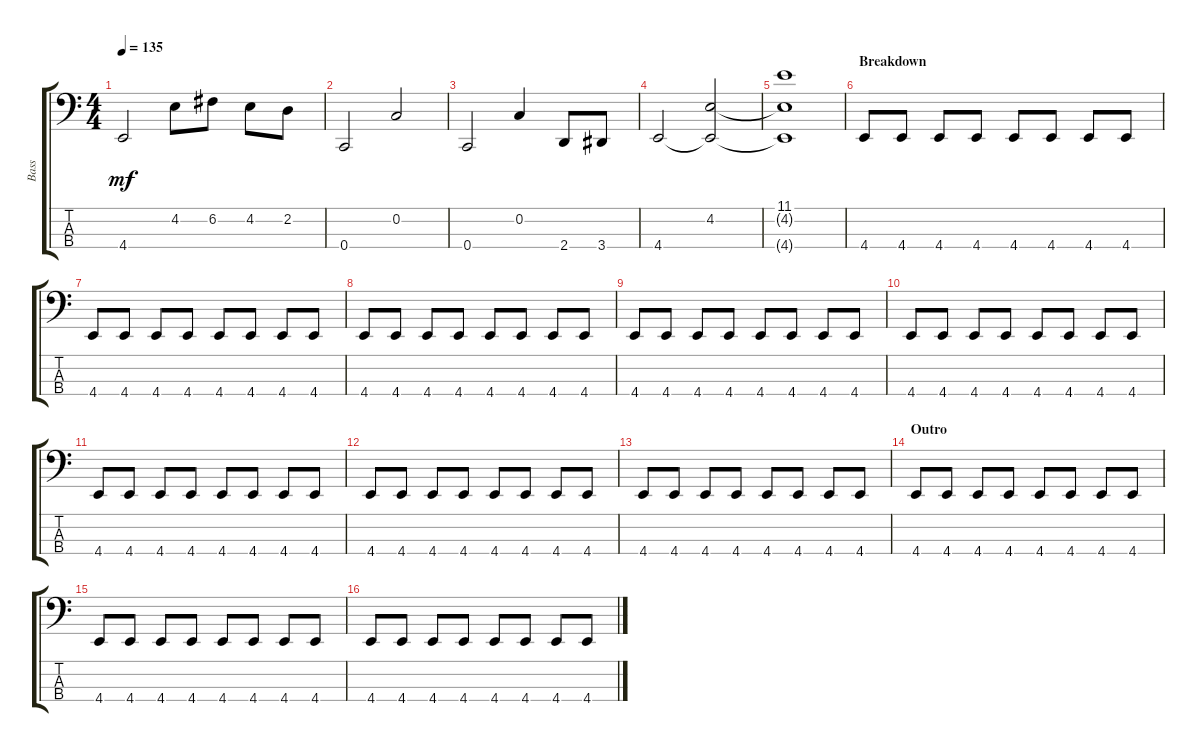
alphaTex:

\track ("Bass" "Bass") {instrument electricbassfinger}
\staff {score tabs}
\tuning (F2 C2 G1 C1) {hide}
\ts (4 4)
\tempo 135
\clef f4
\ks c
4.4.2{dy mf} 4.2.8 6.2.8 4.2.8 2.2.8 |
0.4.2 0.2.2 |
0.4.2 0.2.4 2.4.8 3.4.8 |
4.4.2 (4.2 4.4{t}).2 |
(11.1 4.2{t} 4.4{t}).1 |
\section ("" "Breakdown")
4.4.8 4.4.8 4.4.8 4.4.8 4.4.8 4.4.8 4.4.8 4.4.8 |
4.4.8 4.4.8 4.4.8 4.4.8 4.4.8 4.4.8 4.4.8 4.4.8 |
4.4.8 4.4.8 4.4.8 4.4.8 4.4.8 4.4.8 4.4.8 4.4.8 |
4.4.8 4.4.8 4.4.8 4.4.8 4.4.8 4.4.8 4.4.8 4.4.8 |
4.4.8 4.4.8 4.4.8 4.4.8 4.4.8 4.4.8 4.4.8 4.4.8 |
4.4.8 4.4.8 4.4.8 4.4.8 4.4.8 4.4.8 4.4.8 4.4.8 |
4.4.8 4.4.8 4.4.8 4.4.8 4.4.8 4.4.8 4.4.8 4.4.8 |
4.4.8 4.4.8 4.4.8 4.4.8 4.4.8 4.4.8 4.4.8 4.4.8 |
\section ("" "Outro")
4.4.8 4.4.8 4.4.8 4.4.8 4.4.8 4.4.8 4.4.8 4.4.8 |
4.4.8 4.4.8 4.4.8 4.4.8 4.4.8 4.4.8 4.4.8 4.4.8 |
4.4.8 4.4.8 4.4.8 4.4.8 4.4.8 4.4.8 4.4.8 4.4.8
